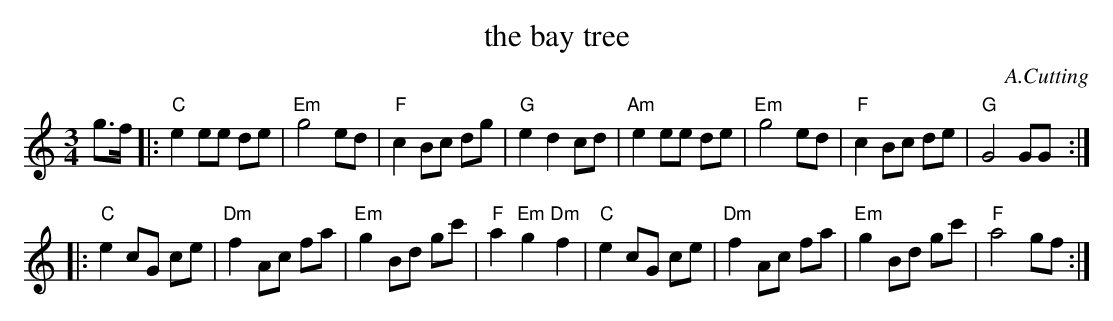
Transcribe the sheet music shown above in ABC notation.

X:1
T: the bay tree
C: A.Cutting
M: 3/4
L: 1/8
K: Cmaj
g>f |:"C"e2 ee de|"Em"3g4 ed|"F"c2 Bc dg|"G"e2 d2 cd|"Am"e2 ee de|"Em"g4 ed|"F"c2 Bc de|"G"G4 GG:|
|:"C"e2 cG ce|"Dm"f2 Ac fa|"Em"g2 Bd gc'|"F"a2 "Em"g2 "Dm"f2|"C"e2 cG ce|"Dm"f2 Ac fa|"Em"g2 Bd gc'|"F"a4 gf:|
